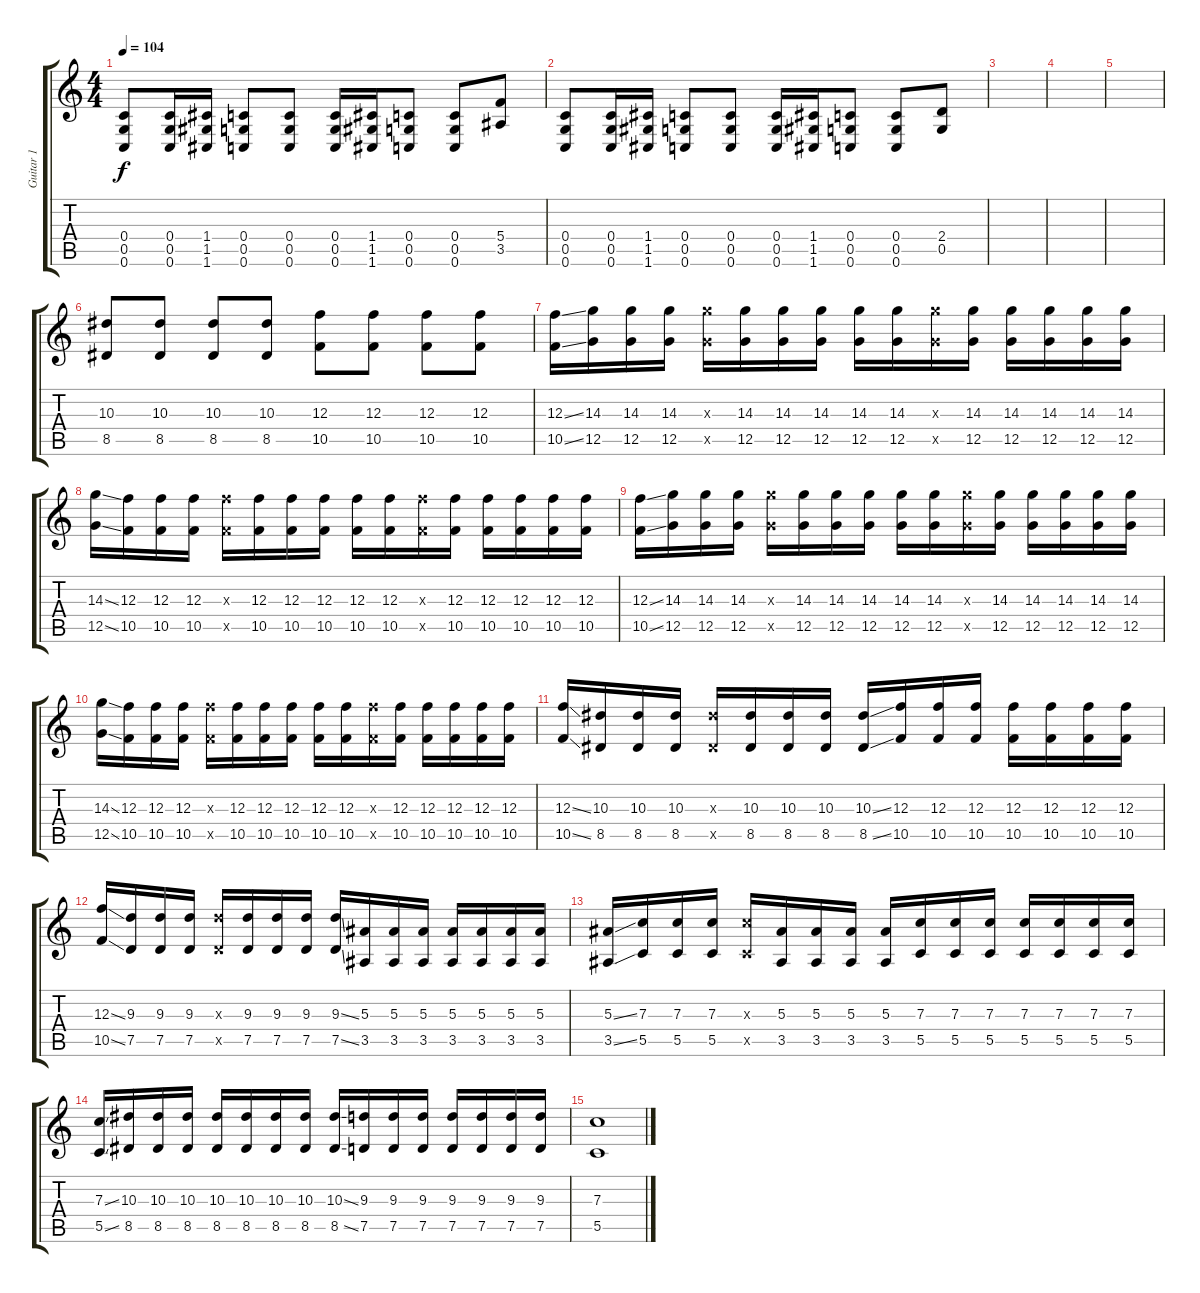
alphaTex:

\track ("Guitar 1" "Guitar 1") {instrument distortionguitar}
\staff {score tabs}
\tuning (D4 A3 F3 C3 G2 C2) {hide}
\ts (4 4)
\tempo 104
\clef g2
\ks c
(0.4 0.5 0.6).8{dy f} (0.4 0.5 0.6).16 (1.4 1.5 1.6).16 (0.4 0.5 0.6).8 (0.4 0.5 0.6).8 (0.4 0.5 0.6).16 (1.4 1.5 1.6).16 (0.4 0.5 0.6).8 (0.4 0.5 0.6).8 (5.4 3.5).8 |
(0.4 0.5 0.6).8 (0.4 0.5 0.6).16 (1.4 1.5 1.6).16 (0.4 0.5 0.6).8 (0.4 0.5 0.6).8 (0.4 0.5 0.6).16 (1.4 1.5 1.6).16 (0.4 0.5 0.6).8 (0.4 0.5 0.6).8 (2.4 0.5).8 |
|
|
|
(10.3 8.5).8 (10.3 8.5).8 (10.3 8.5).8 (10.3 8.5).8 (12.3 10.5).8 (12.3 10.5).8 (12.3 10.5).8 (12.3 10.5).8 |
(12.3{ss} 10.5{ss}).16{balance 8} (14.3 12.5).16 (14.3 12.5).16 (14.3 12.5).16 (14.3{x} 12.5{x}).16 (14.3 12.5).16 (14.3 12.5).16 (14.3 12.5).16 (14.3 12.5).16 (14.3 12.5).16 (14.3{x} 12.5{x}).16 (14.3 12.5).16 (14.3 12.5).16 (14.3 12.5).16 (14.3 12.5).16 (14.3 12.5).16 |
(14.3{ss} 12.5{ss}).16 (12.3 10.5).16 (12.3 10.5).16 (12.3 10.5).16 (12.3{x} 10.5{x}).16 (12.3 10.5).16 (12.3 10.5).16 (12.3 10.5).16 (12.3 10.5).16 (12.3 10.5).16 (12.3{x} 10.5{x}).16 (12.3 10.5).16 (12.3 10.5).16 (12.3 10.5).16 (12.3 10.5).16 (12.3 10.5).16 |
(12.3{ss} 10.5{ss}).16 (14.3 12.5).16 (14.3 12.5).16 (14.3 12.5).16 (14.3{x} 12.5{x}).16 (14.3 12.5).16 (14.3 12.5).16 (14.3 12.5).16 (14.3 12.5).16 (14.3 12.5).16 (14.3{x} 12.5{x}).16 (14.3 12.5).16 (14.3 12.5).16 (14.3 12.5).16 (14.3 12.5).16 (14.3 12.5).16 |
(14.3{ss} 12.5{ss}).16 (12.3 10.5).16 (12.3 10.5).16 (12.3 10.5).16 (12.3{x} 10.5{x}).16 (12.3 10.5).16 (12.3 10.5).16 (12.3 10.5).16 (12.3 10.5).16 (12.3 10.5).16 (12.3{x} 10.5{x}).16 (12.3 10.5).16 (12.3 10.5).16 (12.3 10.5).16 (12.3 10.5).16 (12.3 10.5).16 |
(12.3{ss} 10.5{ss}).16 (10.3 8.5).16 (10.3 8.5).16 (10.3 8.5).16 (10.3{x} 8.5{x}).16 (10.3 8.5).16 (10.3 8.5).16 (10.3 8.5).16 (10.3{ss} 8.5{ss}).16 (12.3 10.5).16 (12.3 10.5).16 (12.3 10.5).16 (12.3 10.5).16 (12.3 10.5).16 (12.3 10.5).16 (12.3 10.5).16 |
(12.3{ss} 10.5{ss}).16 (9.3 7.5).16 (9.3 7.5).16 (9.3 7.5).16 (9.3{x} 7.5{x}).16 (9.3 7.5).16 (9.3 7.5).16 (9.3 7.5).16 (9.3{ss} 7.5{ss}).16 (5.3 3.5).16 (5.3 3.5).16 (5.3 3.5).16 (5.3 3.5).16 (5.3 3.5).16 (5.3 3.5).16 (5.3 3.5).16 |
(5.3{ss} 3.5{ss}).16 (7.3 5.5).16 (7.3 5.5).16 (7.3 5.5).16 (7.3{x} 5.5{x}).16 (5.3 3.5).16 (5.3 3.5).16 (5.3 3.5).16 (5.3 3.5).16 (7.3 5.5).16 (7.3 5.5).16 (7.3 5.5).16 (7.3 5.5).16 (7.3 5.5).16 (7.3 5.5).16 (7.3 5.5).16 |
(7.3{ss} 5.5{ss}).16 (10.3 8.5).16 (10.3 8.5).16 (10.3 8.5).16 (10.3 8.5).16 (10.3 8.5).16 (10.3 8.5).16 (10.3 8.5).16 (10.3{ss} 8.5{ss}).16 (9.3 7.5).16 (9.3 7.5).16 (9.3 7.5).16 (9.3 7.5).16 (9.3 7.5).16 (9.3 7.5).16 (9.3 7.5).16 |
(7.3 5.5).1
